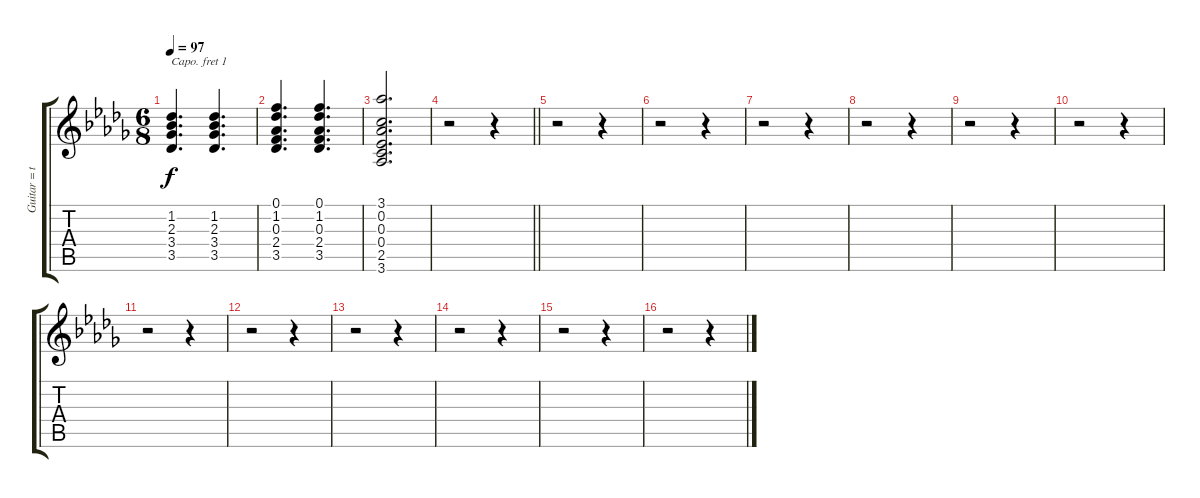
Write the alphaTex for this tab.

\track ("Guitar = translated piano right hand" "Guitar = t") {instrument electricguitarclean}
\staff {score tabs}
\capo 1
\tuning (E4 B3 G3 D3 A2 E2) {hide}
\ts (6 8)
\tempo 97
\clef g2
\ks db
(1.2 2.3 3.4 3.5).4{d dy f} (1.2 2.3 3.4 3.5).4{d} |
(0.1 1.2 0.3 2.4 3.5).4{d} (0.1 1.2 0.3 2.4 3.5).4{d} |
(3.1 0.2 0.3 0.4 2.5 3.6).2{d} |
\barLineRight lightlight
r.2 r.4 |
r.2 r.4 |
r.2 r.4 |
r.2 r.4 |
r.2 r.4 |
r.2 r.4 |
r.2 r.4 |
r.2 r.4 |
r.2 r.4 |
r.2 r.4 |
r.2 r.4 |
r.2 r.4 |
r.2 r.4
